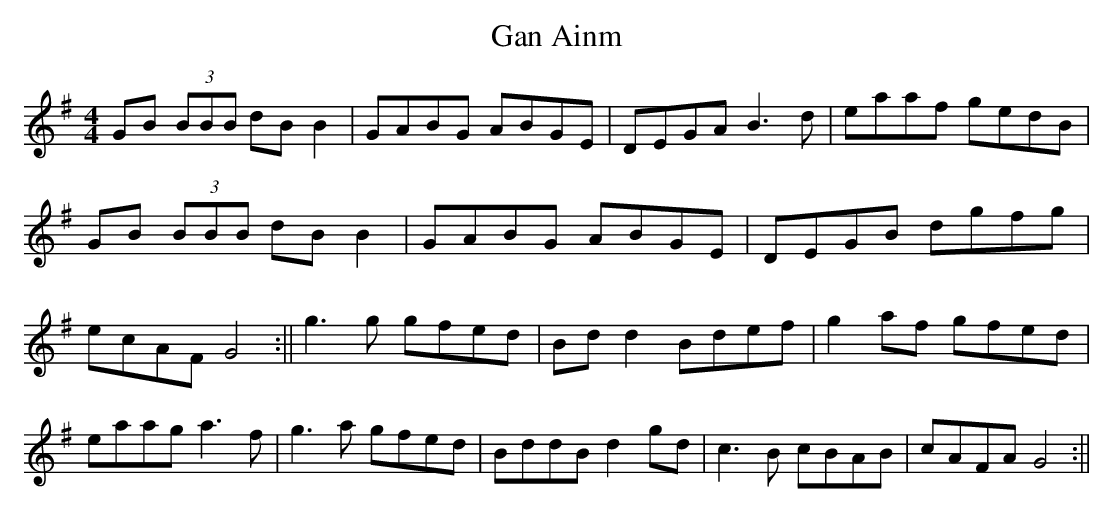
X:1
T:Gan Ainm
M:4/4
L:1/8
K:G
GB (3BBB dBB2|GABG ABGE|DEGA B3d|eaaf gedB|\
GB (3BBB dBB2|GABG ABGE|DEGB dgfg|ecAF G4:||\
g3g gfed|Bdd2 Bdef|g2af gfed|eaag a3f|\
g3a gfed|BddB d2gd|c3B cBAB|cAFA G4:||
